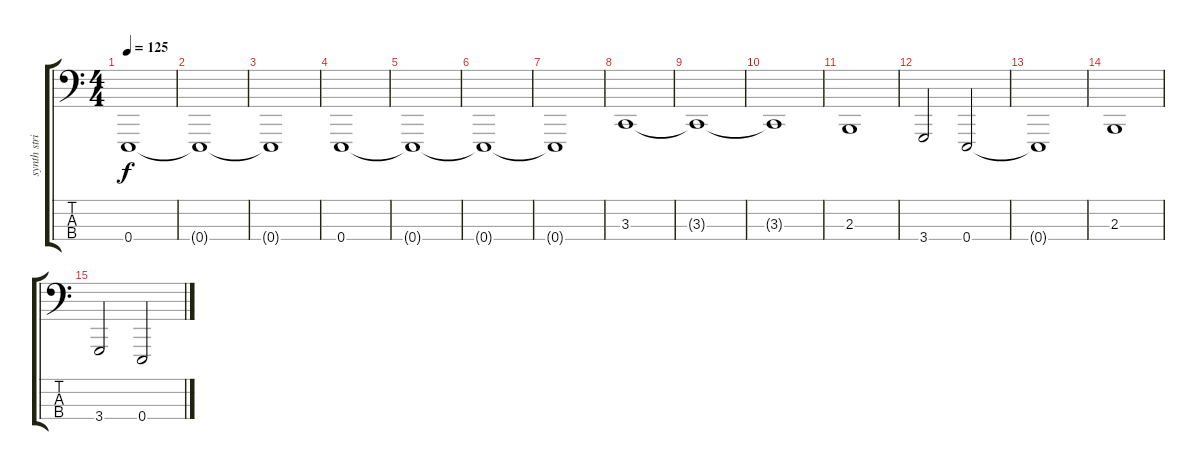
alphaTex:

\track ("synth string" "synth stri") {instrument synthstrings1}
\staff {score tabs}
\tuning (G2 D2 A1 E1) {hide}
\ts (4 4)
\tempo 125
\clef f4
\ks c
0.4{t}.1{dy f} |
0.4{t}.1 |
0.4{t}.1 |
0.4.1 |
0.4{t}.1 |
0.4{t}.1 |
0.4{t}.1 |
3.3.1 |
3.3{t}.1 |
3.3{t}.1 |
2.3.1 |
3.4.2 0.4.2 |
0.4{t}.1 |
2.3.1{volume 0} |
3.4.2 0.4.2
